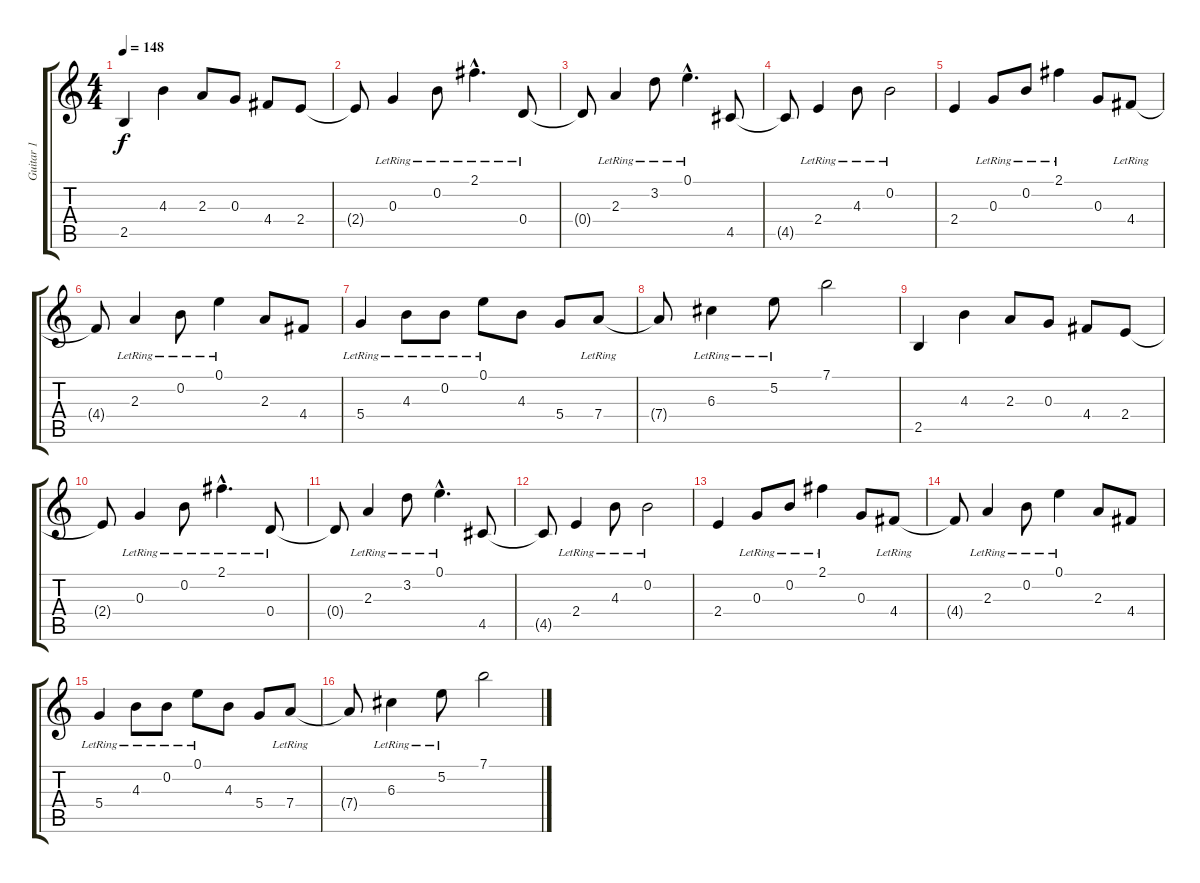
\track ("Guitar 1" "Guitar 1") {instrument electricguitarclean}
\staff {score tabs}
\tuning (E4 B3 G3 D3 A2 E2) {hide}
\ts (4 4)
\tempo 148
\clef g2
\ks c
2.5.4{dy f} 4.3.4 2.3.8 0.3.8 4.4.8 2.4.8 |
2.4{t}.8 0.3{lr}.4 0.2{lr}.8 2.1{hac lr}.4{d} 0.4{lr}.8 |
0.4{t}.8 2.3{lr}.4 3.2{lr}.8 0.1{hac lr}.4{d} 4.5.8 |
4.5{t}.8 2.4{lr}.4 4.3{lr}.8 0.2{lr}.2 |
2.4.4 0.3{lr}.8 0.2{lr}.8 2.1{lr}.4 0.3.8 4.4{lr}.8 |
4.4{t}.8 2.3{lr}.4 0.2{lr}.8 0.1{lr}.4 2.3.8 4.4.8 |
5.4{lr}.4 4.3{lr}.8 0.2{lr}.8 0.1{lr}.8 4.3.8 5.4.8 7.4{lr}.8 |
7.4{t}.8 6.3{lr}.4 5.2{lr}.8 7.1.2 |
2.5.4 4.3.4 2.3.8 0.3.8 4.4.8 2.4.8 |
2.4{t}.8 0.3{lr}.4 0.2{lr}.8 2.1{hac lr}.4{d} 0.4{lr}.8 |
0.4{t}.8 2.3{lr}.4 3.2{lr}.8 0.1{hac lr}.4{d} 4.5.8 |
4.5{t}.8 2.4{lr}.4 4.3{lr}.8 0.2{lr}.2 |
2.4.4 0.3{lr}.8 0.2{lr}.8 2.1{lr}.4 0.3.8 4.4{lr}.8 |
4.4{t}.8 2.3{lr}.4 0.2{lr}.8 0.1{lr}.4 2.3.8 4.4.8 |
5.4{lr}.4 4.3{lr}.8 0.2{lr}.8 0.1{lr}.8 4.3.8 5.4.8 7.4{lr}.8 |
7.4{t}.8 6.3{lr}.4 5.2{lr}.8 7.1.2
